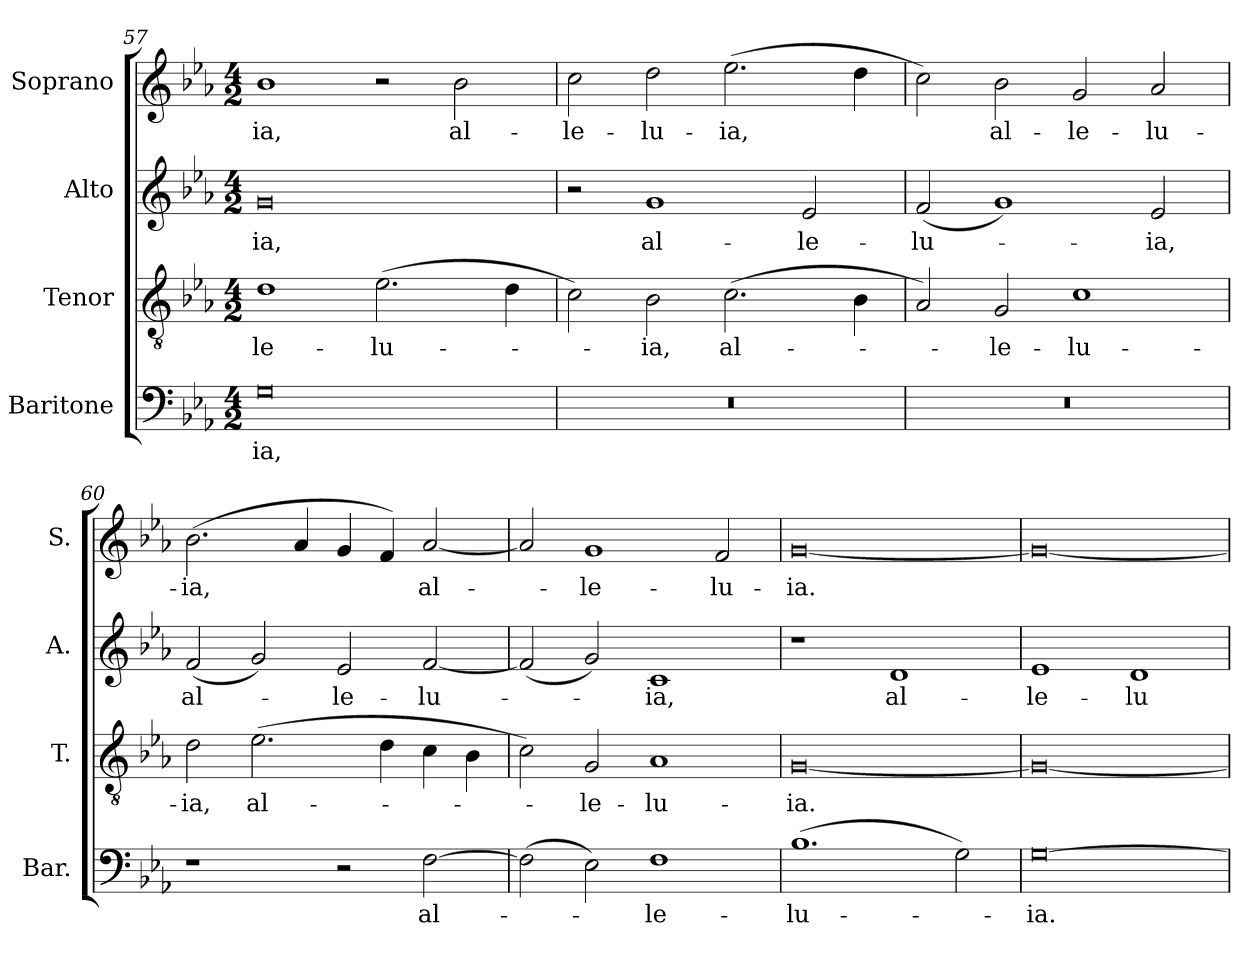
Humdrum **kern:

**kern	**text	**kern	**text	**kern	**text	**kern	**text
*part4	*part4	*part3	*part3	*part2	*part2	*part1	*part1
*staff4	*staff4	*staff3	*staff3	*staff2	*staff2	*staff1	*staff1
*I"Baritone	*	*I"Tenor	*	*I"Alto	*	*I"Soprano	*
*I'Bar.	*	*I'T.	*	*I'A.	*	*I'S.	*
*clefF4	*	*clefGv2	*	*clefG2	*	*clefG2	*
*	*	*ITrd7c12	*	*	*	*	*
*k[b-e-a-]	*	*k[b-e-a-]	*	*k[b-e-a-]	*	*k[b-e-a-]	*
*E-:	*	*E-:	*	*E-:	*	*E-:	*
*M4/2	*	*M4/2	*	*M4/2	*	*M4/2	*
=57	=57	=57	=57	=57	=57	=57	=57
!	!LO:LY:b:color=#000000	!	!	!	!	!	!
!	!	!	!LO:LY:b:color=#000000	!	!	!	!
!	!	!	!	!	!LO:LY:b:color=#000000	!	!
!	!	!	!	!	!	!	!LO:LY:b:color=#000000
0Gi	-ia,	1Di	-le-	0gi	-ia,	1b-i	-ia,
!	!	!	!LO:LY:b:color=#000000	!	!	!	!
.	.	(2.E-i\	-lu-	.	.	2r	.
!	!	!	!	!	!	!	!LO:LY:b:color=#000000
.	.	.	.	.	.	2b-i\	al-
.	.	4Di\	.	.	.	.	.
=58	=58	=58	=58	=58	=58	=58	=58
!LO:N:vis=1	!	!	!	!	!	!	!
!	!	!	!	!	!	!	!LO:LY:b:color=#000000
0r	.	2Ci\)	.	2r	.	2cci\	-le-
!	!	!	!LO:LY:b:color=#000000	!	!	!	!
!	!	!	!	!	!LO:LY:b:color=#000000	!	!
!	!	!	!	!	!	!	!LO:LY:b:color=#000000
.	.	2BB-i\	-ia,	1gi	al-	2ddi\	-lu-
!	!	!	!LO:LY:b:color=#000000	!	!	!	!
!	!	!	!	!	!	!	!LO:LY:b:color=#000000
.	.	(2.Ci\	al-	.	.	(2.ee-i\	-ia,
!	!	!	!	!	!LO:LY:b:color=#000000	!	!
.	.	.	.	2e-i/	-le-	.	.
.	.	4BB-i\	.	.	.	4ddi\	.
=59	=59	=59	=59	=59	=59	=59	=59
!LO:N:vis=1	!	!	!	!	!	!	!
!	!	!	!	!	!LO:LY:b:color=#000000	!	!
0r	.	2AA-i/)	.	(2fi/	-lu-	2cci\)	.
!	!	!	!LO:LY:b:color=#000000	!	!	!	!
!	!	!	!	!	!	!	!LO:LY:b:color=#000000
.	.	2GGi/	-le-	1gi)	.	2b-i\	al-
!	!	!	!LO:LY:b:color=#000000	!	!	!	!
!	!	!	!	!	!	!	!LO:LY:b:color=#000000
.	.	1Ci	-lu-	.	.	2gi/	-le-
!	!	!	!	!	!LO:LY:b:color=#000000	!	!
!	!	!	!	!	!	!	!LO:LY:b:color=#000000
.	.	.	.	2e-i/	-ia,	2a-i/	-lu-
=60	=60	=60	=60	=60	=60	=60	=60
!	!	!	!LO:LY:b:color=#000000	!	!	!	!
!	!	!	!	!	!LO:LY:b:color=#000000	!	!
!	!	!	!	!	!	!	!LO:LY:b:color=#000000
1r	.	2Di\	-ia,	(2fi/	al-	(2.b-i\	-ia,
!	!	!	!LO:LY:b:color=#000000	!	!	!	!
.	.	(2.E-i\	al-	2gi/)	.	.	.
.	.	.	.	.	.	4a-i/	.
!	!	!	!	!	!LO:LY:b:color=#000000	!	!
2r	.	.	.	2e-i/	-le-	4gi/	.
.	.	4Di\	.	.	.	4fi/)	.
!	!LO:LY:b:color=#000000	!	!	!	!	!	!
!	!	!	!	!	!LO:LY:b:color=#000000	!	!
!	!	!	!	!	!	!	!LO:LY:b:color=#000000
[2Fi\	al-	4Ci\	.	[2fi/	-lu-	[2a-i/	al-
.	.	4BB-i\	.	.	.	.	.
=61	=61	=61	=61	=61	=61	=61	=61
(2Fi\]	.	2Ci\)	.	(2fi/]	.	2a-i/]	.
!	!	!	!LO:LY:b:color=#000000	!	!	!	!
!	!	!	!	!	!	!	!LO:LY:b:color=#000000
2E-i\)	.	2GGi/	-le-	2gi/)	.	1gi	-le-
!	!LO:LY:b:color=#000000	!	!	!	!	!	!
!	!	!	!LO:LY:b:color=#000000	!	!	!	!
!	!	!	!	!	!LO:LY:b:color=#000000	!	!
1Fi	-le-	1AA-i	-lu-	1ci	-ia,	.	.
!	!	!	!	!	!	!	!LO:LY:b:color=#000000
.	.	.	.	.	.	2fi/	-lu-
=62	=62	=62	=62	=62	=62	=62	=62
!	!LO:LY:b:color=#000000	!	!	!	!	!	!
!	!	!	!LO:LY:b:color=#000000	!	!	!	!
!	!	!	!	!	!	!	!LO:LY:b:color=#000000
(1.B-i	-lu-	[0GGi	-ia.	1r	.	[0gi	-ia.
!	!	!	!	!	!LO:LY:b:color=#000000	!	!
.	.	.	.	1di	al-	.	.
2Gi\)	.	.	.	.	.	.	.
=63	=63	=63	=63	=63	=63	=63	=63
!	!LO:LY:b:color=#000000	!	!	!	!	!	!
!	!	!	!	!	!LO:LY:b:color=#000000	!	!
[0Gi	-ia.	0GGi_	.	1e-i	-le-	0gi_	.
!	!	!	!	!	!LO:LY:b:color=#000000	!	!
.	.	.	.	1di	-lu-	.	.
=	=	=	=	=	=	=	=
*-	*-	*-	*-	*-	*-	*-	*-
